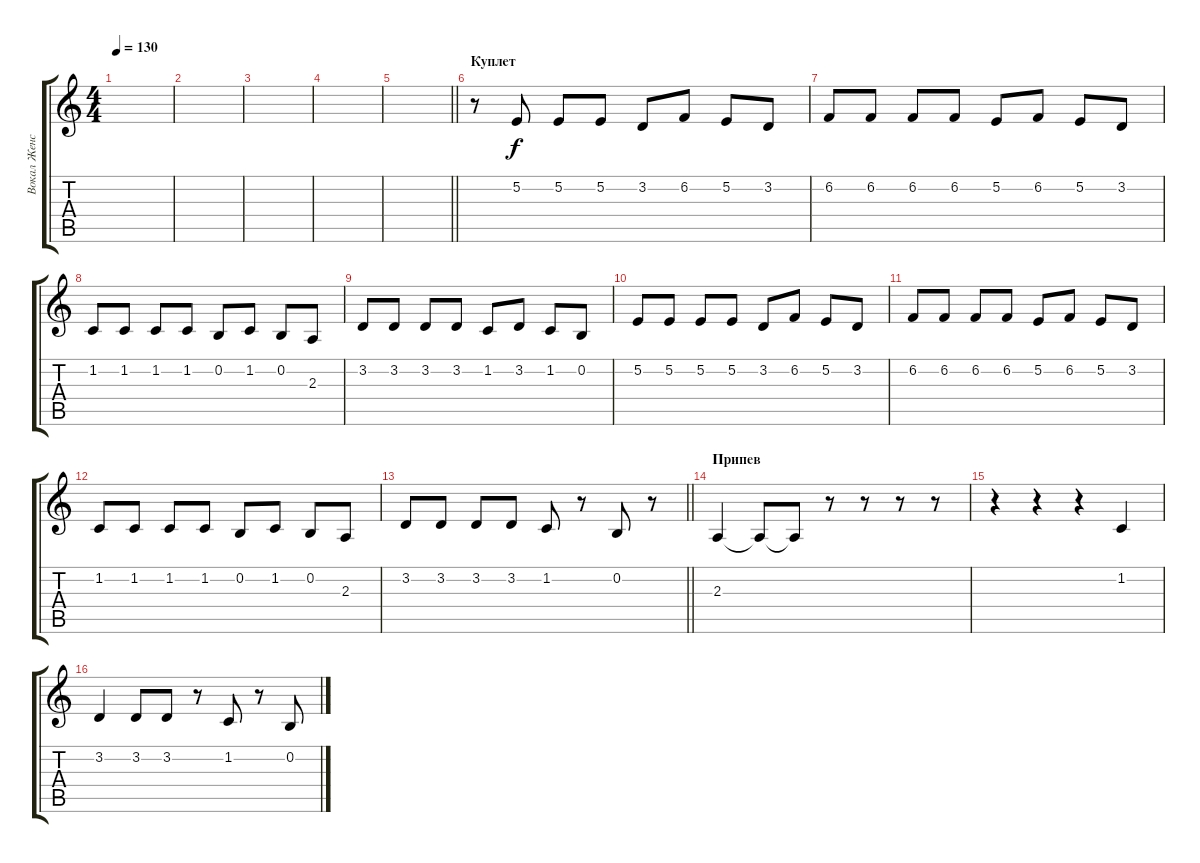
\track ("Вокал Женский" "Вокал Женс") {instrument fx5brightness}
\staff {score tabs}
\tuning (E4 B3 G3 D3 A2 E2) {hide}
\ts (4 4)
\tempo 130
\clef g2
\ks c
|
|
|
|
\barLineRight lightlight
|
\section ("" "Куплет")
r.8 5.2.8 5.2.8 5.2.8 3.2.8 6.2.8 5.2.8 3.2.8 |
6.2.8 6.2.8 6.2.8 6.2.8 5.2.8 6.2.8 5.2.8 3.2.8 |
1.2.8 1.2.8 1.2.8 1.2.8 0.2.8 1.2.8 0.2.8 2.3.8 |
3.2.8 3.2.8 3.2.8 3.2.8 1.2.8 3.2.8 1.2.8 0.2.8 |
5.2.8 5.2.8 5.2.8 5.2.8 3.2.8 6.2.8 5.2.8 3.2.8 |
6.2.8 6.2.8 6.2.8 6.2.8 5.2.8 6.2.8 5.2.8 3.2.8 |
1.2.8 1.2.8 1.2.8 1.2.8 0.2.8 1.2.8 0.2.8 2.3.8 |
\barLineRight lightlight
3.2.8 3.2.8 3.2.8 3.2.8 1.2.8 r.8 0.2.8 r.8 |
\section ("" "Припев")
2.3.4 2.3{t}.8 2.3{t}.8 r.8 r.8 r.8 r.8 |
r.4 r.4 r.4 1.2.4 |
3.2.4 3.2.8 3.2.8 r.8 1.2.8 r.8 0.2.8
